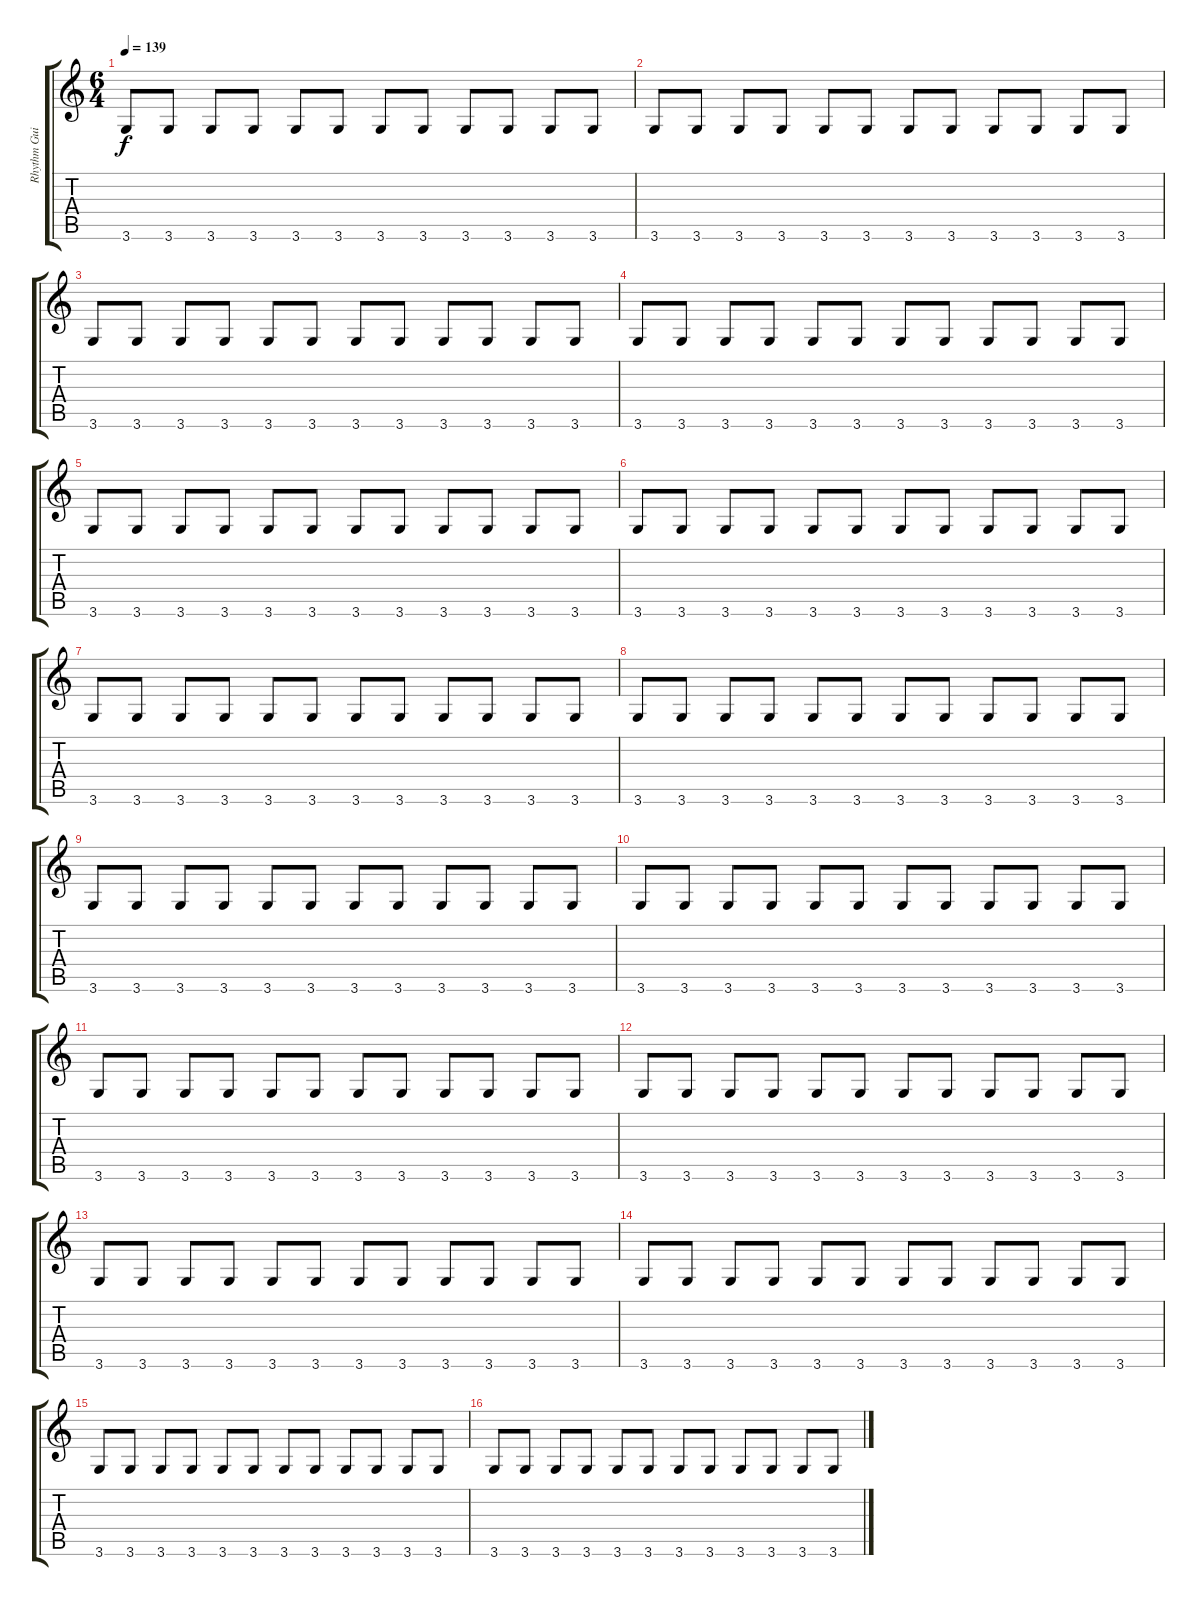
\track ("Rhythm Guitar I (David Gilmour)" "Rhythm Gui") {instrument electricguitarclean}
\staff {score tabs}
\tuning (E4 B3 G3 D3 A2 E2) {hide}
\ts (6 4)
\tempo 139
\clef g2
\ks c
3.6.8{dy f} 3.6.8 3.6.8 3.6.8 3.6.8 3.6.8 3.6.8 3.6.8 3.6.8 3.6.8 3.6.8 3.6.8 |
3.6.8 3.6.8 3.6.8 3.6.8 3.6.8 3.6.8 3.6.8 3.6.8 3.6.8 3.6.8 3.6.8 3.6.8 |
3.6.8 3.6.8 3.6.8 3.6.8 3.6.8 3.6.8 3.6.8 3.6.8 3.6.8 3.6.8 3.6.8 3.6.8 |
3.6.8 3.6.8 3.6.8 3.6.8 3.6.8 3.6.8 3.6.8 3.6.8 3.6.8 3.6.8 3.6.8 3.6.8 |
3.6.8 3.6.8 3.6.8 3.6.8 3.6.8 3.6.8 3.6.8 3.6.8 3.6.8 3.6.8 3.6.8 3.6.8 |
3.6.8 3.6.8 3.6.8 3.6.8 3.6.8 3.6.8 3.6.8 3.6.8 3.6.8 3.6.8 3.6.8 3.6.8 |
3.6.8 3.6.8 3.6.8 3.6.8 3.6.8 3.6.8 3.6.8 3.6.8 3.6.8 3.6.8 3.6.8 3.6.8 |
3.6.8 3.6.8 3.6.8 3.6.8 3.6.8 3.6.8 3.6.8 3.6.8 3.6.8 3.6.8 3.6.8 3.6.8 |
3.6.8 3.6.8 3.6.8 3.6.8 3.6.8 3.6.8 3.6.8 3.6.8 3.6.8 3.6.8 3.6.8 3.6.8 |
3.6.8 3.6.8 3.6.8 3.6.8 3.6.8 3.6.8 3.6.8 3.6.8 3.6.8 3.6.8 3.6.8 3.6.8 |
3.6.8 3.6.8 3.6.8 3.6.8 3.6.8 3.6.8 3.6.8 3.6.8 3.6.8 3.6.8 3.6.8 3.6.8 |
3.6.8 3.6.8 3.6.8 3.6.8 3.6.8 3.6.8 3.6.8 3.6.8 3.6.8 3.6.8 3.6.8 3.6.8 |
3.6.8 3.6.8 3.6.8 3.6.8 3.6.8 3.6.8 3.6.8 3.6.8 3.6.8 3.6.8 3.6.8 3.6.8 |
3.6.8 3.6.8 3.6.8 3.6.8 3.6.8 3.6.8 3.6.8 3.6.8 3.6.8 3.6.8 3.6.8 3.6.8 |
3.6.8 3.6.8 3.6.8 3.6.8 3.6.8 3.6.8 3.6.8 3.6.8 3.6.8 3.6.8 3.6.8 3.6.8 |
3.6.8 3.6.8 3.6.8 3.6.8 3.6.8 3.6.8 3.6.8 3.6.8 3.6.8 3.6.8 3.6.8 3.6.8
